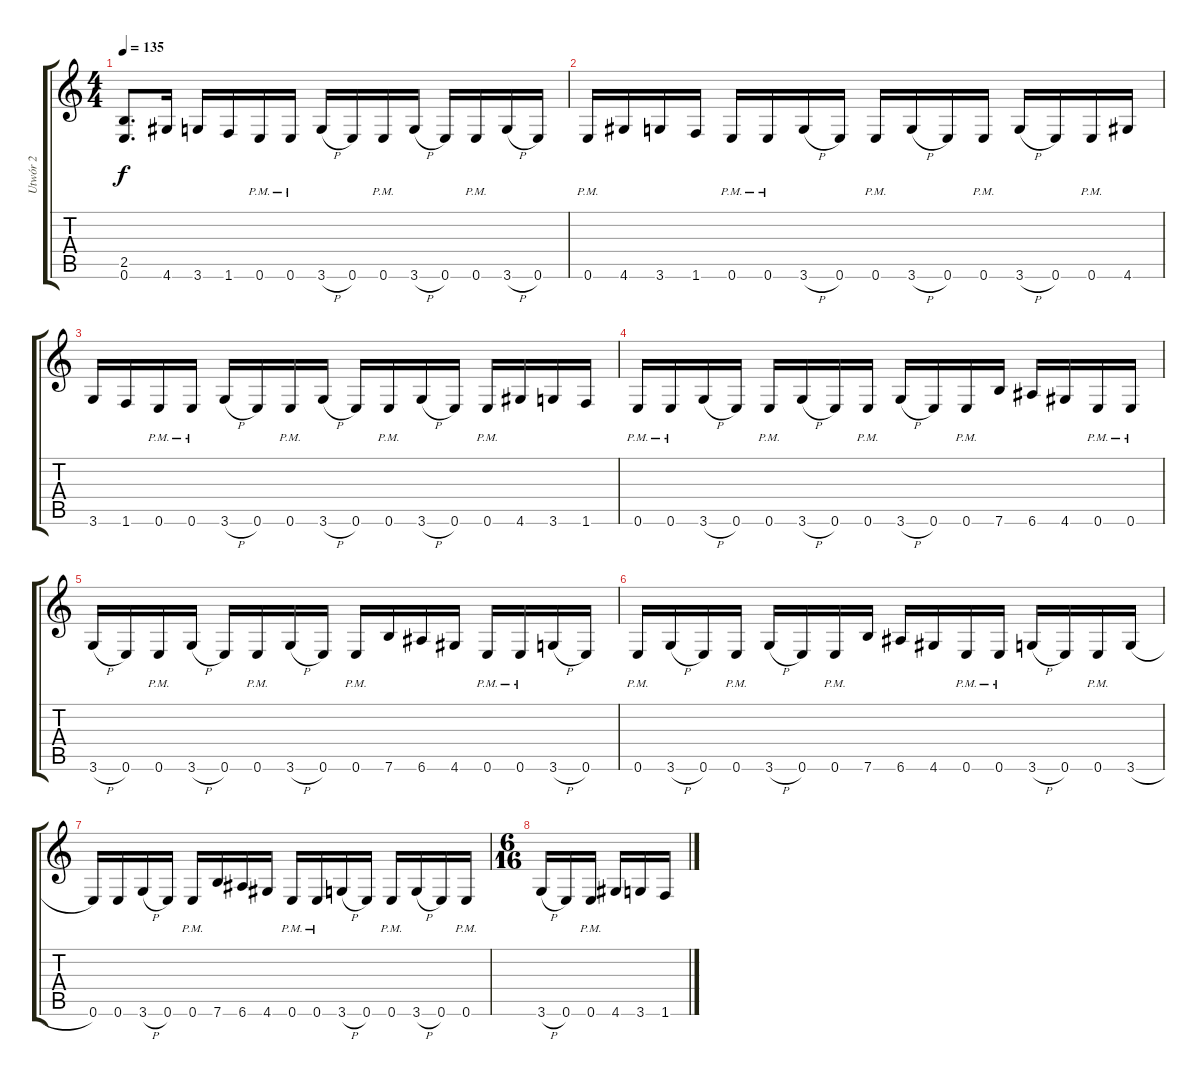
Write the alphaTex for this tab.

\track ("Utwór 2" "Utwór 2") {instrument distortionguitar}
\staff {score tabs}
\tuning (E4 B3 G3 D3 A2 E2) {hide}
\ts (4 4)
\tempo 135
\clef g2
\ks c
(2.5{t} 0.6{t}).8{d dy f} 4.6.16 3.6.16 1.6.16 0.6{pm}.16 0.6{pm}.16 3.6{h}.16 0.6.16 0.6{pm}.16 3.6{h}.16 0.6.16 0.6{pm}.16 3.6{h}.16 0.6.16 |
0.6{pm}.16 4.6.16 3.6.16 1.6.16 0.6{pm}.16 0.6{pm}.16 3.6{h}.16 0.6.16 0.6{pm}.16 3.6{h}.16 0.6.16 0.6{pm}.16 3.6{h}.16 0.6.16 0.6{pm}.16 4.6.16 |
3.6.16 1.6.16 0.6{pm}.16 0.6{pm}.16 3.6{h}.16 0.6.16 0.6{pm}.16 3.6{h}.16 0.6.16 0.6{pm}.16 3.6{h}.16 0.6.16 0.6{pm}.16 4.6.16 3.6.16 1.6.16 |
0.6{pm}.16 0.6{pm}.16 3.6{h}.16 0.6.16 0.6{pm}.16 3.6{h}.16 0.6.16 0.6{pm}.16 3.6{h}.16 0.6.16 0.6{pm}.16 7.6.16 6.6.16 4.6.16 0.6{pm}.16 0.6{pm}.16 |
3.6{h}.16 0.6.16 0.6{pm}.16 3.6{h}.16 0.6.16 0.6{pm}.16 3.6{h}.16 0.6.16 0.6{pm}.16 7.6.16 6.6.16 4.6.16 0.6{pm}.16 0.6{pm}.16 3.6{h}.16 0.6.16 |
0.6{pm}.16 3.6{h}.16 0.6.16 0.6{pm}.16 3.6{h}.16 0.6.16 0.6{pm}.16 7.6.16 6.6.16 4.6.16 0.6{pm}.16 0.6{pm}.16 3.6{h}.16 0.6.16 0.6{pm}.16 3.6{h}.16 |
0.6.16 0.6.16 3.6{h}.16 0.6.16 0.6{pm}.16 7.6.16 6.6.16 4.6.16 0.6{pm}.16 0.6{pm}.16 3.6{h}.16 0.6.16 0.6{pm}.16 3.6{h}.16 0.6.16 0.6{pm}.16 |
\ts (6 16)
3.6{h}.16 0.6.16 0.6{pm}.16 4.6.16 3.6.16 1.6.16
